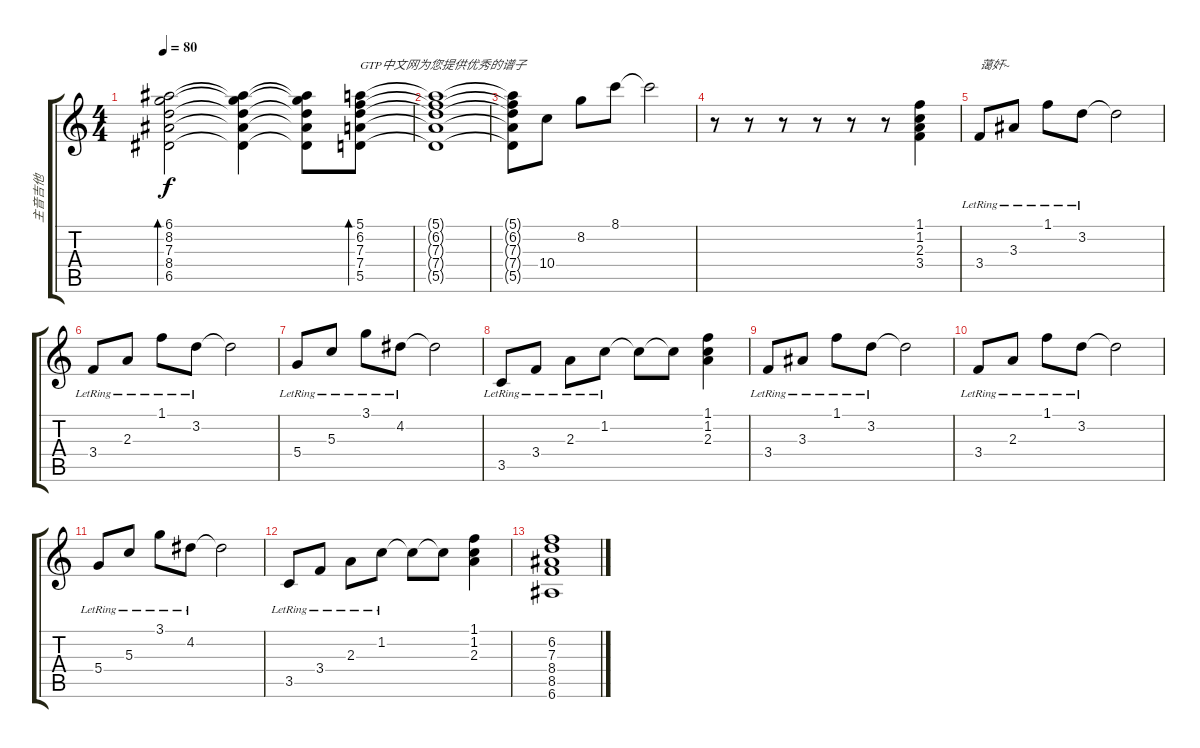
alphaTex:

\track ("主音吉他" "主音吉他") {instrument overdrivenguitar}
\staff {score tabs}
\tuning (E4 B3 G3 D3 A2 E2) {hide}
\ts (4 4)
\tempo 80
\clef g2
\ks c
(6.1 8.2 7.3 8.4 6.5).2{bd 240 dy f} (6.1{t} 8.2{t} 7.3{t} 8.4{t} 6.5{t}).4 (6.1{t} 8.2{t} 7.3{t} 8.4{t} 6.5{t}).8 (5.1 6.2 7.3 7.4 5.5).8{bd 240 txt "GTP中文网为您提供优秀的谱子"} |
(5.1{t} 6.2{t} 7.3{t} 7.4{t} 5.5{t}).1 |
(5.1{t} 6.2{t} 7.3{t} 7.4{t} 5.5{t}).8 10.4.8 8.2.8 8.1.8 8.1{t}.2 |
r.8 r.8 r.8 r.8 r.8 r.8 (1.1 1.2 2.3 3.4).4 |
3.4{lr}.8{txt "蔼奸~"} 3.3{lr}.8 1.1{lr}.8 3.2{lr}.8 3.2{t}.2 |
3.4{lr}.8 2.3{lr}.8 1.1{lr}.8 3.2{lr}.8 3.2{t}.2 |
5.4{lr}.8 5.3{lr}.8 3.1{lr}.8 4.2{lr}.8 4.2{t}.2 |
3.5{lr}.8 3.4{lr}.8 2.3{lr}.8 1.2{lr}.8 1.2{t}.8 1.2{t}.8 (1.1 1.2 2.3).4 |
3.4{lr}.8 3.3{lr}.8 1.1{lr}.8 3.2{lr}.8 3.2{t}.2 |
3.4{lr}.8 2.3{lr}.8 1.1{lr}.8 3.2{lr}.8 3.2{t}.2 |
5.4{lr}.8 5.3{lr}.8 3.1{lr}.8 4.2{lr}.8 4.2{t}.2 |
3.5{lr}.8 3.4{lr}.8 2.3{lr}.8 1.2{lr}.8 1.2{t}.8 1.2{t}.8 (1.1 1.2 2.3).4 |
(6.2 7.3 8.4 8.5 6.6).1
